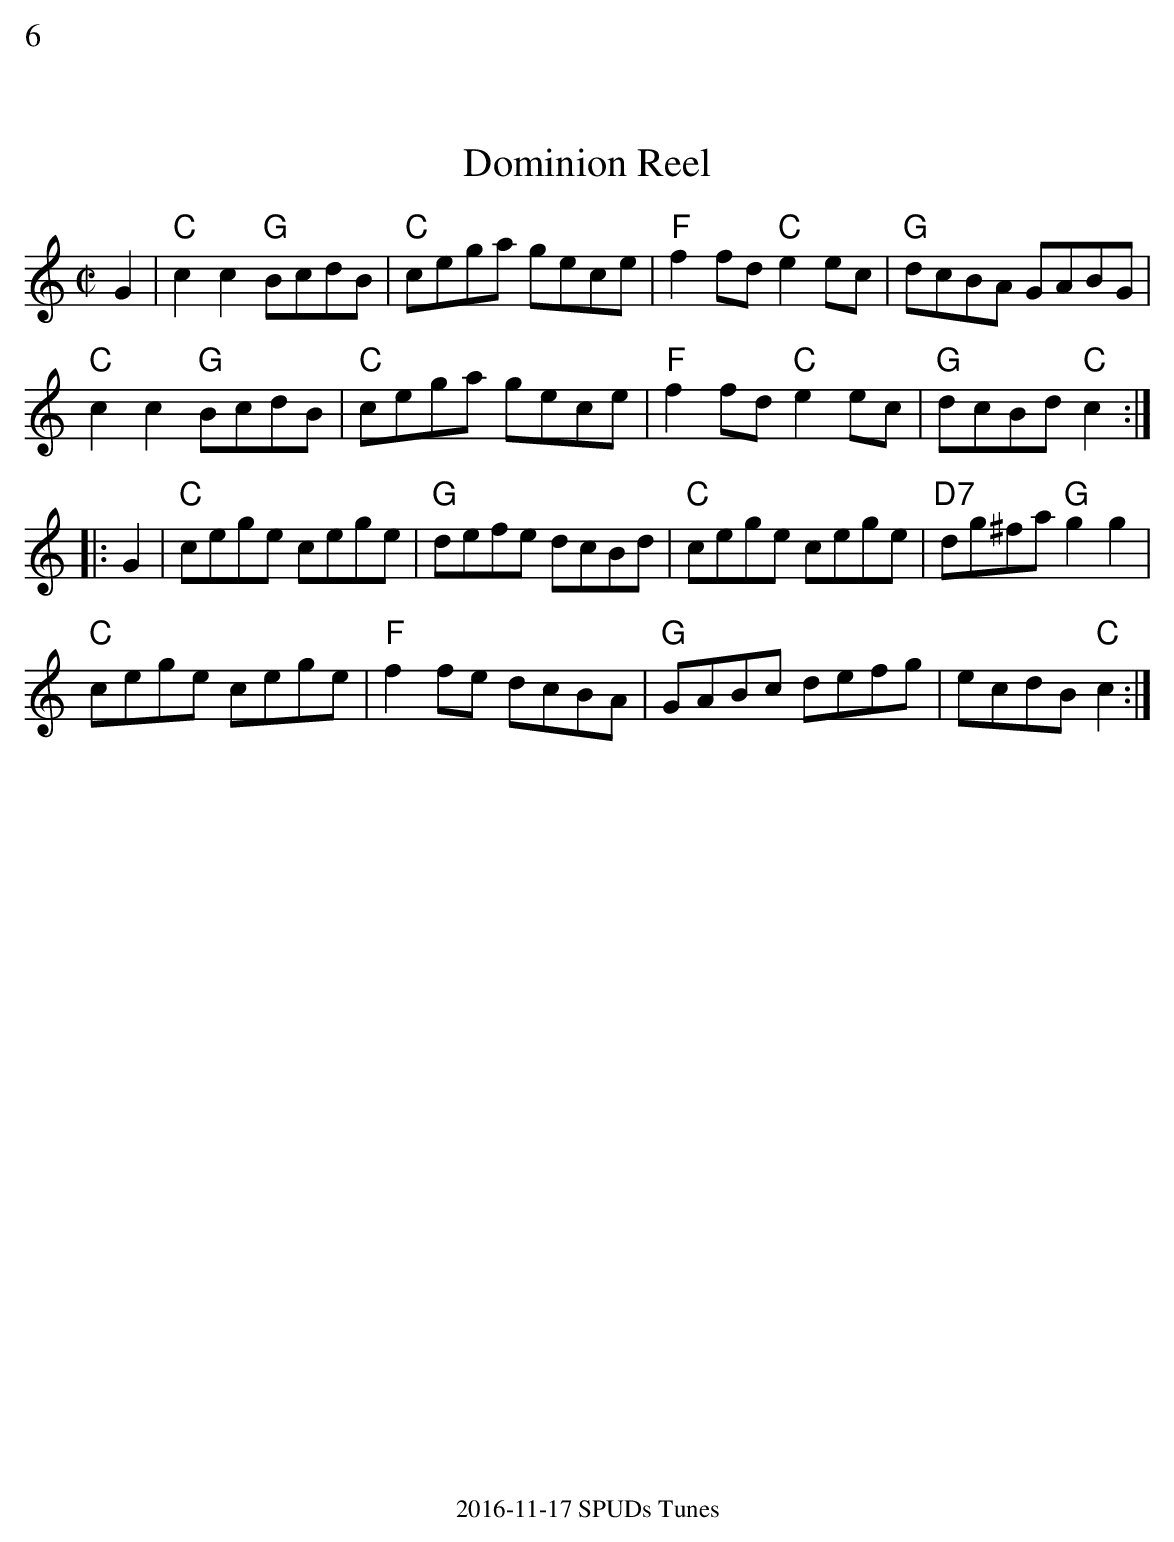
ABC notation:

X:1
%%text 6
T:Dominion Reel
L:1/8
M:C|
K:C
G2 | "C"c2 c2 "G"BcdB | "C"cega gece | "F"f2 fd "C" e2ec | "G" dcBA GABG|
"C"c2 c2 "G"BcdB | "C"cega gece | "F"f2 fd "C" e2ec | "G" dcBd "C"c2:|
|:G2 | "C"cege cege | "G" defe dcBd| "C"cege cege | "D7"dg^fa "G"g2g2|
 "C"cege cege | "F" f2 fe dcBA| "G"GABc defg | ecdB "C"c2:|
